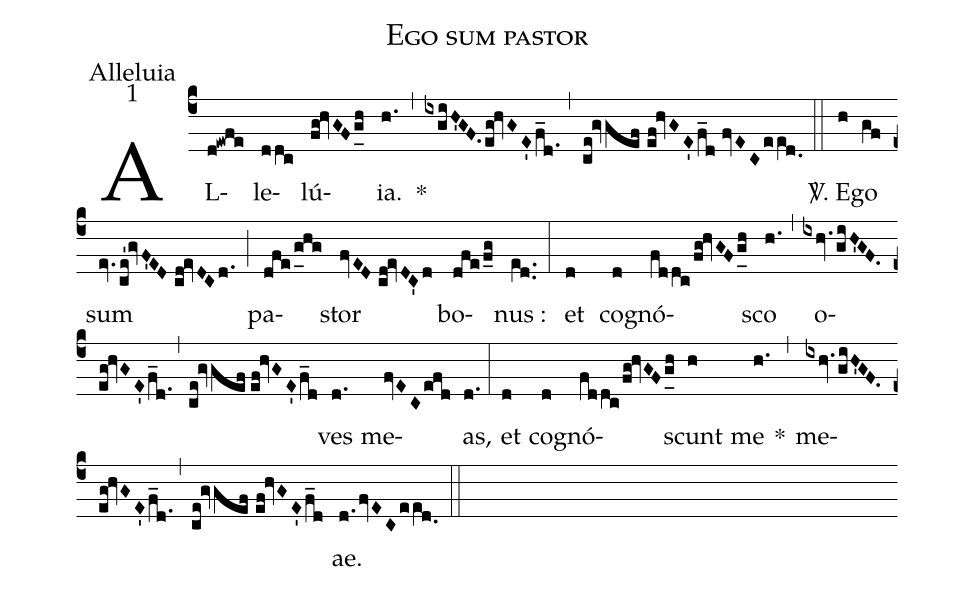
name:Ego sum pastor;
office-part:Alleluia;
mode:1;
%%
(c4) AL(d!ewfe)le(ddc)lú(fg!hvGFg_[uh:l]h){ia}.(h.) *(,) (ixgiH'GF.eg!hvGE'f_d.) (,) (ce!gvgef//ef!hvGE'f_d//fvECee[ll:1]d.0) (::) <sp>V/</sp>. E(h)go(gf) sum(ev.ce'!gvF'ED//cd!evDCd.) (;) pa(dfe/g_[uh:l]hg)stor(fvED//cd!evDC'd) bo(dfe/f_g)nus :(e[ll:1]d..) (:) et(d) co(d)gnó(fddc/fg!hvGFg_[uh:l]h)sco(h.) (,) o(ixhv.giH'GF.eg!hvGE'f_d.)(,)(ce!gvgef//ef!hvGE'f_d)ves(d.) me(fvECefd)as,(d.) (:) et(d) co(d)gnó(fddc/fg!hvGFg_[uh:l]h)scunt(h) me(h.) *(,) me(ixhv.giH'GF.eg!hvGE'f_d.)(,)(ce!gvgef/!/!ef!hvGE'f_d)ae.(d.fvECee[ll:1]d.0) (::)
